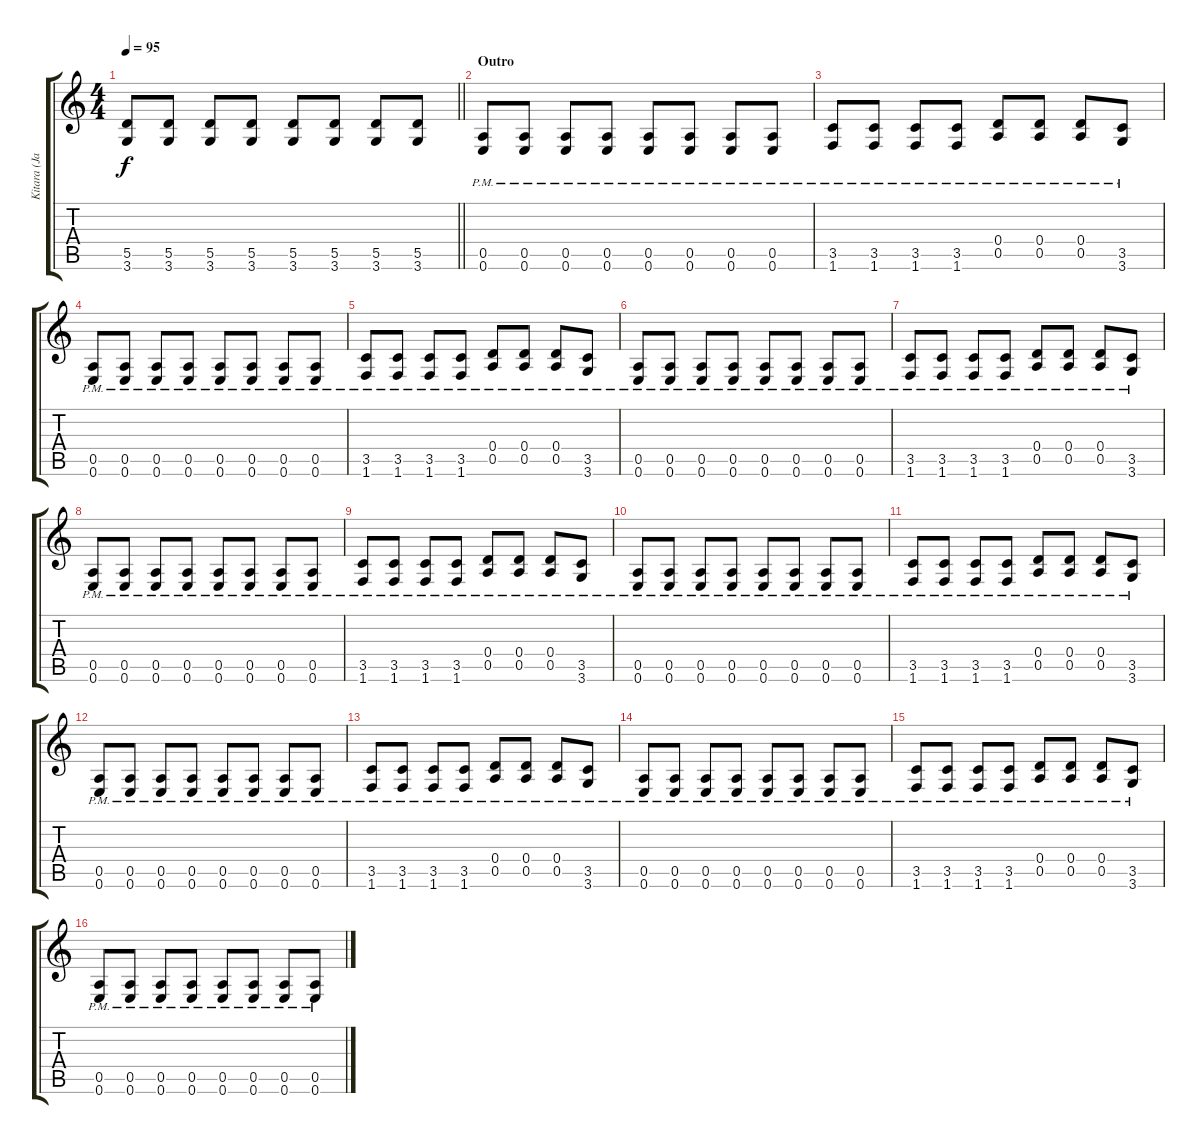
\track ("Kitara (Jari Huttunen, em. Karri Rämö)" "Kitara (Ja") {instrument distortionguitar}
\staff {score tabs}
\tuning (E4 B3 G3 D3 A2 E2) {hide}
\ts (4 4)
\tempo 95
\clef g2
\barLineRight lightlight
\ks c
(5.5 3.6).8{dy f} (5.5 3.6).8 (5.5 3.6).8 (5.5 3.6).8 (5.5 3.6).8 (5.5 3.6).8 (5.5 3.6).8 (5.5 3.6).8 |
\section ("" "Outro")
(0.5{pm} 0.6{pm}).8 (0.5{pm} 0.6{pm}).8 (0.5{pm} 0.6{pm}).8 (0.5{pm} 0.6{pm}).8 (0.5{pm} 0.6{pm}).8 (0.5{pm} 0.6{pm}).8 (0.5{pm} 0.6{pm}).8 (0.5{pm} 0.6{pm}).8 |
(3.5{pm} 1.6{pm}).8 (3.5{pm} 1.6{pm}).8 (3.5{pm} 1.6{pm}).8 (3.5{pm} 1.6{pm}).8 (0.4{pm} 0.5{pm}).8 (0.4{pm} 0.5{pm}).8 (0.4{pm} 0.5{pm}).8 (3.5{pm} 3.6{pm}).8 |
(0.5{pm} 0.6{pm}).8 (0.5{pm} 0.6{pm}).8 (0.5{pm} 0.6{pm}).8 (0.5{pm} 0.6{pm}).8 (0.5{pm} 0.6{pm}).8 (0.5{pm} 0.6{pm}).8 (0.5{pm} 0.6{pm}).8 (0.5{pm} 0.6{pm}).8 |
(3.5{pm} 1.6{pm}).8 (3.5{pm} 1.6{pm}).8 (3.5{pm} 1.6{pm}).8 (3.5{pm} 1.6{pm}).8 (0.4{pm} 0.5{pm}).8 (0.4{pm} 0.5{pm}).8 (0.4{pm} 0.5{pm}).8 (3.5{pm} 3.6{pm}).8 |
(0.5{pm} 0.6{pm}).8 (0.5{pm} 0.6{pm}).8 (0.5{pm} 0.6{pm}).8 (0.5{pm} 0.6{pm}).8 (0.5{pm} 0.6{pm}).8 (0.5{pm} 0.6{pm}).8 (0.5{pm} 0.6{pm}).8 (0.5{pm} 0.6{pm}).8 |
(3.5{pm} 1.6{pm}).8 (3.5{pm} 1.6{pm}).8 (3.5{pm} 1.6{pm}).8 (3.5{pm} 1.6{pm}).8 (0.4{pm} 0.5{pm}).8 (0.4{pm} 0.5{pm}).8 (0.4{pm} 0.5{pm}).8 (3.5{pm} 3.6{pm}).8 |
(0.5{pm} 0.6{pm}).8 (0.5{pm} 0.6{pm}).8 (0.5{pm} 0.6{pm}).8 (0.5{pm} 0.6{pm}).8 (0.5{pm} 0.6{pm}).8 (0.5{pm} 0.6{pm}).8 (0.5{pm} 0.6{pm}).8 (0.5{pm} 0.6{pm}).8 |
(3.5{pm} 1.6{pm}).8 (3.5{pm} 1.6{pm}).8 (3.5{pm} 1.6{pm}).8 (3.5{pm} 1.6{pm}).8 (0.4{pm} 0.5{pm}).8 (0.4{pm} 0.5{pm}).8 (0.4{pm} 0.5{pm}).8 (3.5{pm} 3.6{pm}).8 |
(0.5{pm} 0.6{pm}).8 (0.5{pm} 0.6{pm}).8 (0.5{pm} 0.6{pm}).8 (0.5{pm} 0.6{pm}).8 (0.5{pm} 0.6{pm}).8 (0.5{pm} 0.6{pm}).8 (0.5{pm} 0.6{pm}).8 (0.5{pm} 0.6{pm}).8 |
(3.5{pm} 1.6{pm}).8 (3.5{pm} 1.6{pm}).8 (3.5{pm} 1.6{pm}).8 (3.5{pm} 1.6{pm}).8 (0.4{pm} 0.5{pm}).8 (0.4{pm} 0.5{pm}).8 (0.4{pm} 0.5{pm}).8 (3.5{pm} 3.6{pm}).8 |
(0.5{pm} 0.6{pm}).8 (0.5{pm} 0.6{pm}).8 (0.5{pm} 0.6{pm}).8 (0.5{pm} 0.6{pm}).8 (0.5{pm} 0.6{pm}).8 (0.5{pm} 0.6{pm}).8 (0.5{pm} 0.6{pm}).8 (0.5{pm} 0.6{pm}).8 |
(3.5{pm} 1.6{pm}).8 (3.5{pm} 1.6{pm}).8 (3.5{pm} 1.6{pm}).8 (3.5{pm} 1.6{pm}).8 (0.4{pm} 0.5{pm}).8 (0.4{pm} 0.5{pm}).8 (0.4{pm} 0.5{pm}).8 (3.5{pm} 3.6{pm}).8 |
(0.5{pm} 0.6{pm}).8 (0.5{pm} 0.6{pm}).8 (0.5{pm} 0.6{pm}).8 (0.5{pm} 0.6{pm}).8 (0.5{pm} 0.6{pm}).8 (0.5{pm} 0.6{pm}).8 (0.5{pm} 0.6{pm}).8 (0.5{pm} 0.6{pm}).8 |
(3.5{pm} 1.6{pm}).8 (3.5{pm} 1.6{pm}).8 (3.5{pm} 1.6{pm}).8 (3.5{pm} 1.6{pm}).8 (0.4{pm} 0.5{pm}).8 (0.4{pm} 0.5{pm}).8 (0.4{pm} 0.5{pm}).8 (3.5{pm} 3.6{pm}).8 |
(0.5{pm} 0.6{pm}).8 (0.5{pm} 0.6{pm}).8 (0.5{pm} 0.6{pm}).8 (0.5{pm} 0.6{pm}).8 (0.5{pm} 0.6{pm}).8 (0.5{pm} 0.6{pm}).8 (0.5{pm} 0.6{pm}).8 (0.5{pm} 0.6{pm}).8
